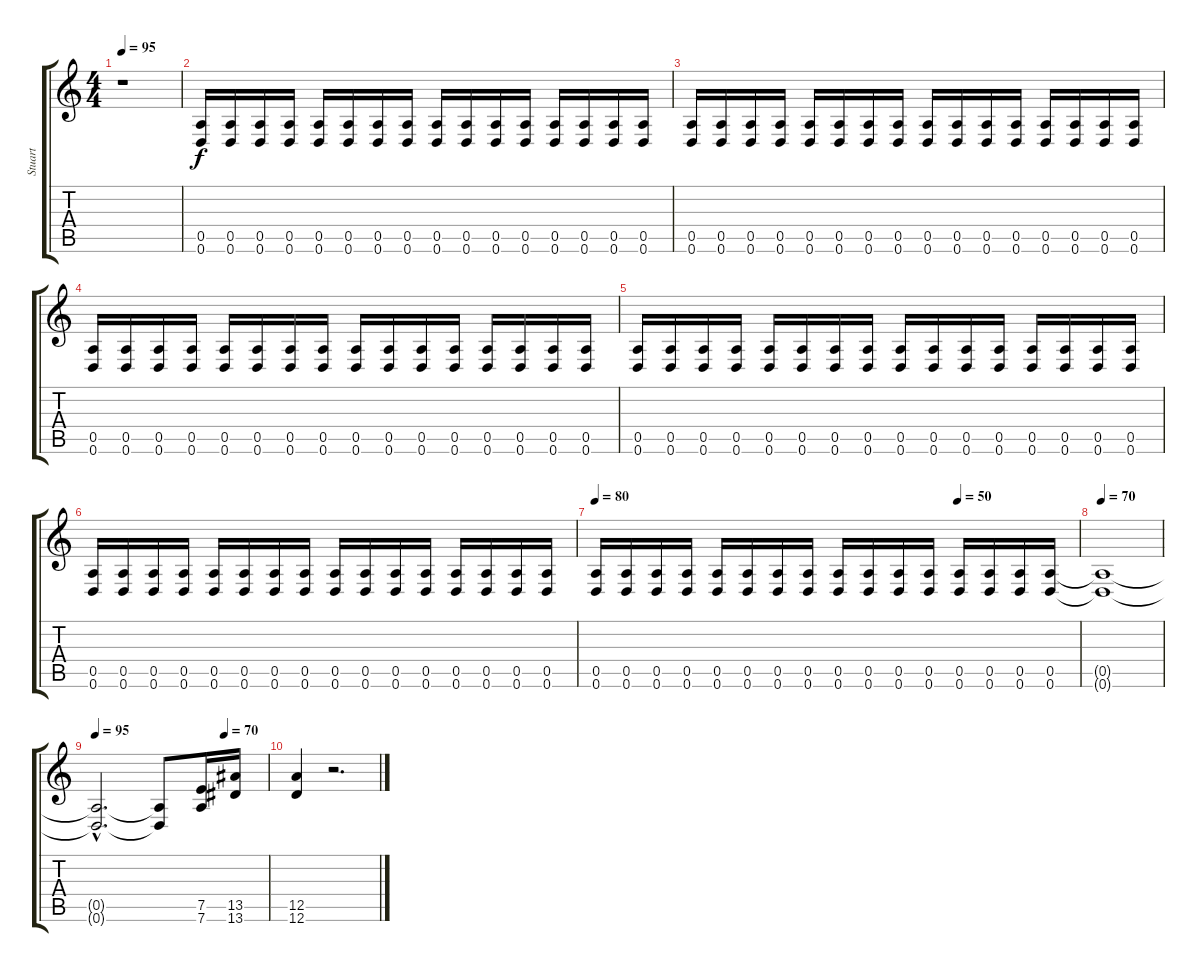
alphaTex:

\track ("Stuart" "Stuart") {instrument overdrivenguitar}
\staff {score tabs}
\tuning (E4 B3 G3 D3 A2 D2) {hide}
\ts (4 4)
\tempo 95
\clef g2
\ks c
r.1{dy f} |
(0.5 0.6).16 (0.5 0.6).16 (0.5 0.6).16 (0.5 0.6).16 (0.5 0.6).16 (0.5 0.6).16 (0.5 0.6).16 (0.5 0.6).16 (0.5 0.6).16 (0.5 0.6).16 (0.5 0.6).16 (0.5 0.6).16 (0.5 0.6).16 (0.5 0.6).16 (0.5 0.6).16 (0.5 0.6).16 |
(0.5 0.6).16 (0.5 0.6).16 (0.5 0.6).16 (0.5 0.6).16 (0.5 0.6).16 (0.5 0.6).16 (0.5 0.6).16 (0.5 0.6).16 (0.5 0.6).16 (0.5 0.6).16 (0.5 0.6).16 (0.5 0.6).16 (0.5 0.6).16 (0.5 0.6).16 (0.5 0.6).16 (0.5 0.6).16 |
(0.5 0.6).16 (0.5 0.6).16 (0.5 0.6).16 (0.5 0.6).16 (0.5 0.6).16 (0.5 0.6).16 (0.5 0.6).16 (0.5 0.6).16 (0.5 0.6).16 (0.5 0.6).16 (0.5 0.6).16 (0.5 0.6).16 (0.5 0.6).16 (0.5 0.6).16 (0.5 0.6).16 (0.5 0.6).16 |
(0.5 0.6).16 (0.5 0.6).16 (0.5 0.6).16 (0.5 0.6).16 (0.5 0.6).16 (0.5 0.6).16 (0.5 0.6).16 (0.5 0.6).16 (0.5 0.6).16 (0.5 0.6).16 (0.5 0.6).16 (0.5 0.6).16 (0.5 0.6).16 (0.5 0.6).16 (0.5 0.6).16 (0.5 0.6).16 |
(0.5 0.6).16 (0.5 0.6).16 (0.5 0.6).16 (0.5 0.6).16 (0.5 0.6).16 (0.5 0.6).16 (0.5 0.6).16 (0.5 0.6).16 (0.5 0.6).16 (0.5 0.6).16 (0.5 0.6).16 (0.5 0.6).16 (0.5 0.6).16 (0.5 0.6).16 (0.5 0.6).16 (0.5 0.6).16 |
\tempo 80
\tempo (50 0.75)
(0.5 0.6).16 (0.5 0.6).16 (0.5 0.6).16 (0.5 0.6).16 (0.5 0.6).16 (0.5 0.6).16 (0.5 0.6).16 (0.5 0.6).16 (0.5 0.6).16 (0.5 0.6).16 (0.5 0.6).16 (0.5 0.6).16 (0.5 0.6).16 (0.5 0.6).16 (0.5 0.6).16 (0.5 0.6).16 |
\tempo 70
(0.5{t} 0.6{t}).1 |
\tempo 95
\tempo (70 0.75)
(0.5{hac t} 0.6{hac t}).2{d} (0.5{t} 0.6{t}).8 (7.5 7.6).16 (13.5 13.6).16 |
(12.5 12.6).4 r.2{d}
